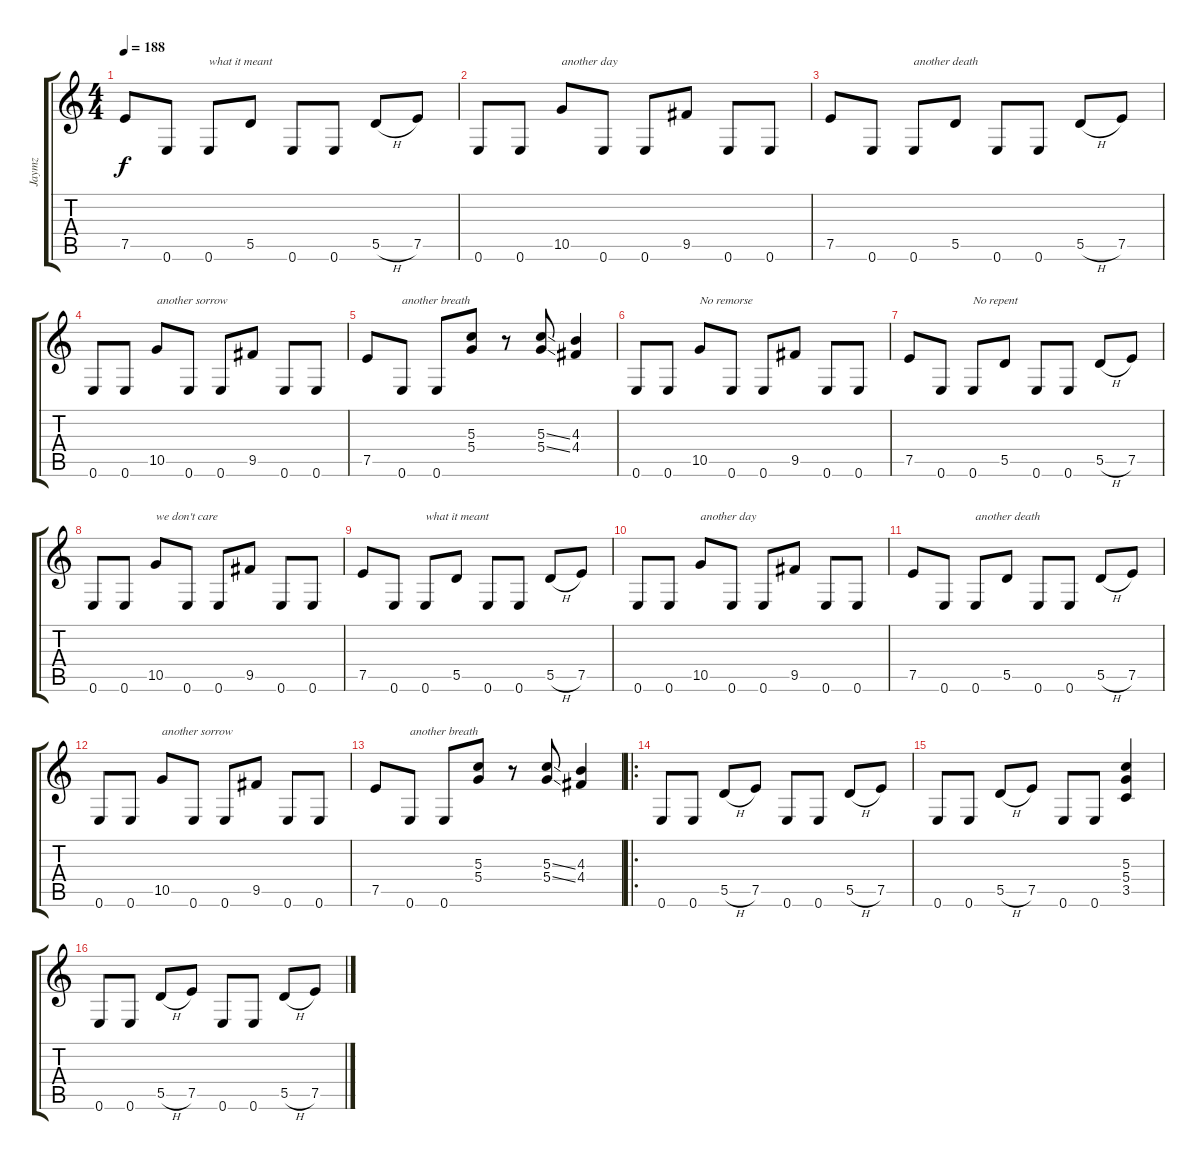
\track ("Jaymz" "Jaymz") {instrument distortionguitar}
\staff {score tabs}
\tuning (E4 B3 G3 D3 A2 E2) {hide}
\ts (4 4)
\tempo 188
\clef g2
\ks c
7.5.8{dy f} 0.6.8 0.6.8{txt "what it meant"} 5.5.8 0.6.8 0.6.8 5.5{h}.8 7.5.8 |
0.6.8 0.6.8 10.5.8{txt "another day"} 0.6.8 0.6.8 9.5.8 0.6.8 0.6.8 |
7.5.8 0.6.8 0.6.8{txt "another death"} 5.5.8 0.6.8 0.6.8 5.5{h}.8 7.5.8 |
0.6.8 0.6.8 10.5.8{txt "another sorrow"} 0.6.8 0.6.8 9.5.8 0.6.8 0.6.8 |
7.5.8 0.6.8{txt "another breath"} 0.6.8 (5.3 5.4).8 r.8 (5.3{ss} 5.4{ss}).8 (4.3 4.4).4 |
0.6.8 0.6.8 10.5.8{txt "No remorse"} 0.6.8 0.6.8 9.5.8 0.6.8 0.6.8 |
7.5.8 0.6.8 0.6.8{txt "No repent"} 5.5.8 0.6.8 0.6.8 5.5{h}.8 7.5.8 |
0.6.8 0.6.8 10.5.8{txt "we don't care"} 0.6.8 0.6.8 9.5.8 0.6.8 0.6.8 |
7.5.8 0.6.8 0.6.8{txt "what it meant"} 5.5.8 0.6.8 0.6.8 5.5{h}.8 7.5.8 |
0.6.8 0.6.8 10.5.8{txt "another day"} 0.6.8 0.6.8 9.5.8 0.6.8 0.6.8 |
7.5.8 0.6.8 0.6.8{txt "another death"} 5.5.8 0.6.8 0.6.8 5.5{h}.8 7.5.8 |
0.6.8 0.6.8 10.5.8{txt "another sorrow"} 0.6.8 0.6.8 9.5.8 0.6.8 0.6.8 |
7.5.8 0.6.8{txt "another breath"} 0.6.8 (5.3 5.4).8 r.8 (5.3{ss} 5.4{ss}).8 (4.3 4.4).4 |
\ro
0.6.8 0.6.8 5.5{h}.8 7.5.8 0.6.8 0.6.8 5.5{h}.8 7.5.8 |
0.6.8 0.6.8 5.5{h}.8 7.5.8 0.6.8 0.6.8 (5.3 5.4 3.5).4 |
0.6.8 0.6.8 5.5{h}.8 7.5.8 0.6.8 0.6.8 5.5{h}.8 7.5.8
